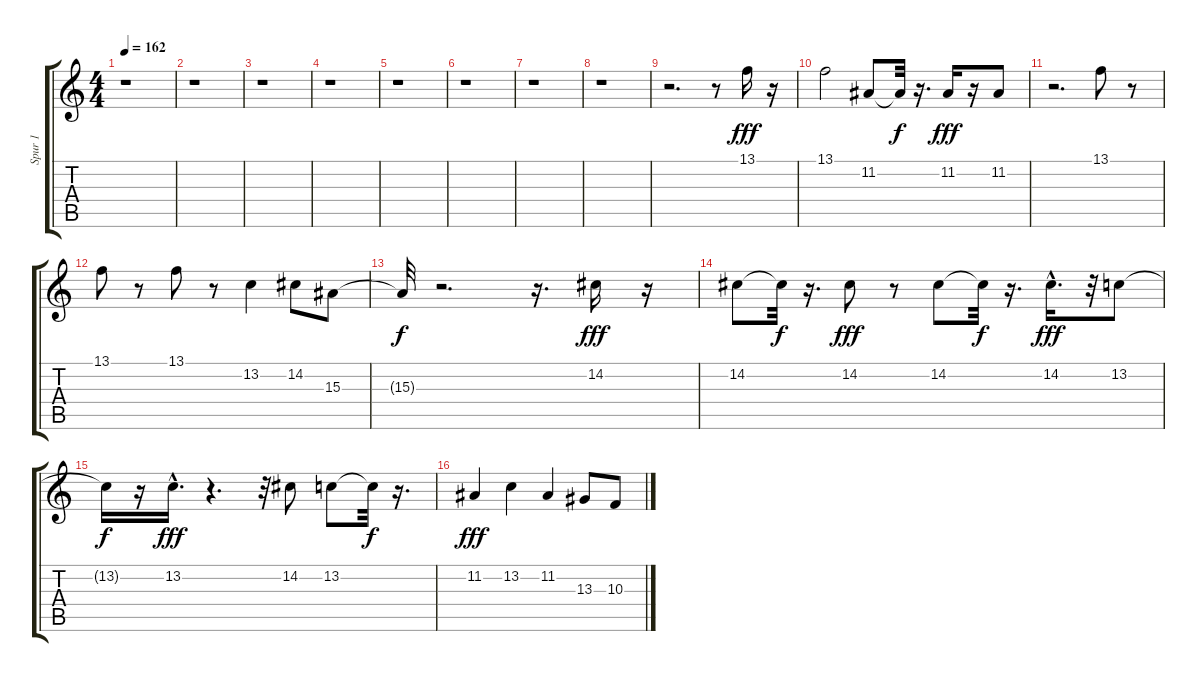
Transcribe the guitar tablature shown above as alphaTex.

\track ("Spur 1" "Spur 1") {instrument recorder}
\staff {score tabs}
\tuning (E4 B3 G3 D3 A2 E2) {hide}
\ts (4 4)
\tempo 162
\clef g2
\ks c
r.1{dy fff} |
r.1 |
r.1 |
r.1 |
r.1 |
r.1 |
r.1 |
r.1 |
r.2{d} r.8 13.1.16{instrument recorder} r.16 |
13.1.2 11.2.8 11.2{t}.32{dy f} r.16{d} 11.2.16{dy fff} r.16 11.2.8 |
r.2{d} 13.1.8 r.8 |
13.1.8 r.8 13.1.8 r.8 13.2.4 14.2.8 15.3.8 |
15.3{t}.32{dy f} r.2{d} r.16{d} 14.2.16{dy fff} r.16 |
14.2.8 14.2{t}.32{dy f} r.16{d} 14.2.8{dy fff} r.8 14.2.8 14.2{t}.32{dy f} r.16{d} 14.2{hac}.16{d dy fff} r.32 13.2.8 |
13.2{t}.16{dy f} r.16 13.2{hac}.16{d dy fff} r.4{d} r.32 14.2.8 13.2.8 13.2{t}.32{dy f} r.16{d} |
11.2.4{dy fff} 13.2.4 11.2.4 13.3.8 10.3.8
